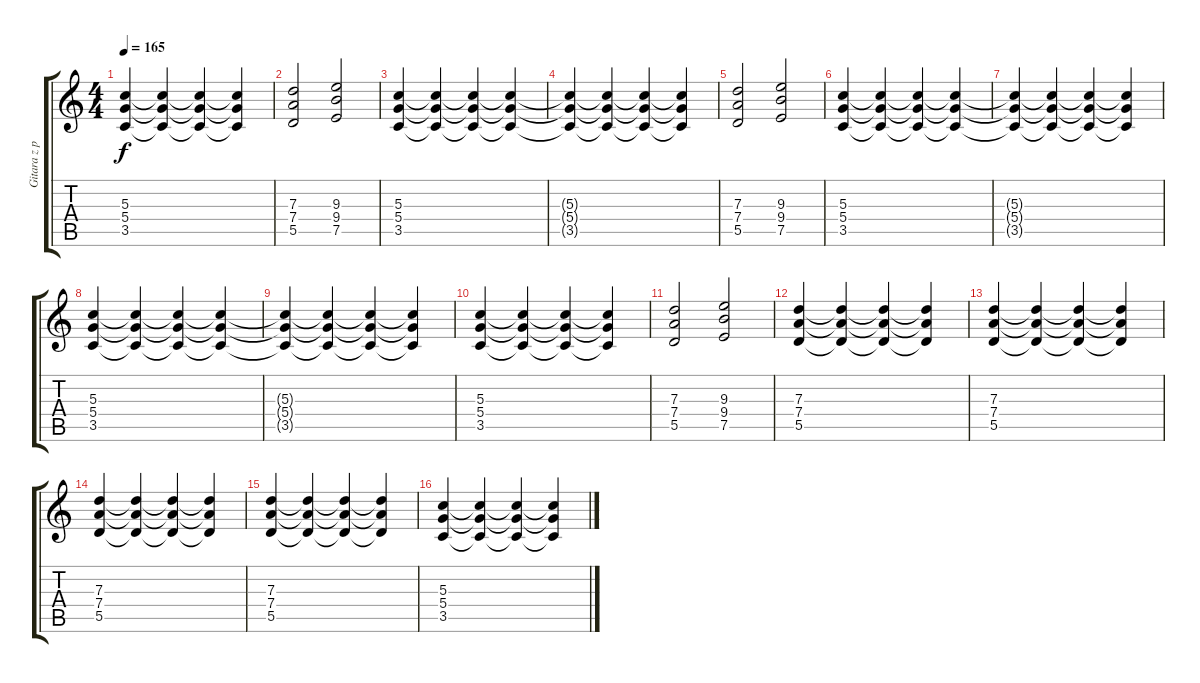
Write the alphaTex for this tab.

\track ("Gitara z przesterem" "Gitara z p") {instrument distortionguitar}
\staff {score tabs}
\tuning (E4 B3 G3 D3 A2 E2) {hide}
\ts (4 4)
\tempo 165
\clef g2
\ks c
(5.3{t} 5.4{t} 3.5{t}).4{dy f} (5.3{t} 5.4{t} 3.5{t}).4 (5.3{t} 5.4{t} 3.5{t}).4 (5.3{t} 5.4{t} 3.5{t}).4 |
(7.3 7.4 5.5).2 (9.3 9.4 7.5).2 |
(5.3 5.4 3.5).4 (5.3{t} 5.4{t} 3.5{t}).4 (5.3{t} 5.4{t} 3.5{t}).4 (5.3{t} 5.4{t} 3.5{t}).4 |
(5.3{t} 5.4{t} 3.5{t}).4 (5.3{t} 5.4{t} 3.5{t}).4 (5.3{t} 5.4{t} 3.5{t}).4 (5.3{t} 5.4{t} 3.5{t}).4 |
(7.3 7.4 5.5).2 (9.3 9.4 7.5).2 |
(5.3 5.4 3.5).4{volume 7} (5.3{t} 5.4{t} 3.5{t}).4 (5.3{t} 5.4{t} 3.5{t}).4 (5.3{t} 5.4{t} 3.5{t}).4 |
(5.3{t} 5.4{t} 3.5{t}).4 (5.3{t} 5.4{t} 3.5{t}).4 (5.3{t} 5.4{t} 3.5{t}).4 (5.3{t} 5.4{t} 3.5{t}).4 |
(5.3 5.4 3.5).4 (5.3{t} 5.4{t} 3.5{t}).4 (5.3{t} 5.4{t} 3.5{t}).4 (5.3{t} 5.4{t} 3.5{t}).4 |
(5.3{t} 5.4{t} 3.5{t}).4 (5.3{t} 5.4{t} 3.5{t}).4 (5.3{t} 5.4{t} 3.5{t}).4 (5.3{t} 5.4{t} 3.5{t}).4 |
(5.3 5.4 3.5).4 (5.3{t} 5.4{t} 3.5{t}).4 (5.3{t} 5.4{t} 3.5{t}).4 (5.3{t} 5.4{t} 3.5{t}).4 |
(7.3 7.4 5.5).2 (9.3 9.4 7.5).2 |
(7.3 7.4 5.5).4 (7.3{t} 7.4{t} 5.5{t}).4 (7.3{t} 7.4{t} 5.5{t}).4 (7.3{t} 7.4{t} 5.5{t}).4 |
(7.3 7.4 5.5).4 (7.3{t} 7.4{t} 5.5{t}).4 (7.3{t} 7.4{t} 5.5{t}).4 (7.3{t} 7.4{t} 5.5{t}).4 |
(7.3 7.4 5.5).4 (7.3{t} 7.4{t} 5.5{t}).4 (7.3{t} 7.4{t} 5.5{t}).4 (7.3{t} 7.4{t} 5.5{t}).4 |
(7.3 7.4 5.5).4 (7.3{t} 7.4{t} 5.5{t}).4 (7.3{t} 7.4{t} 5.5{t}).4 (7.3{t} 7.4{t} 5.5{t}).4 |
(5.3 5.4 3.5).4 (5.3{t} 5.4{t} 3.5{t}).4 (5.3{t} 5.4{t} 3.5{t}).4 (5.3{t} 5.4{t} 3.5{t}).4
